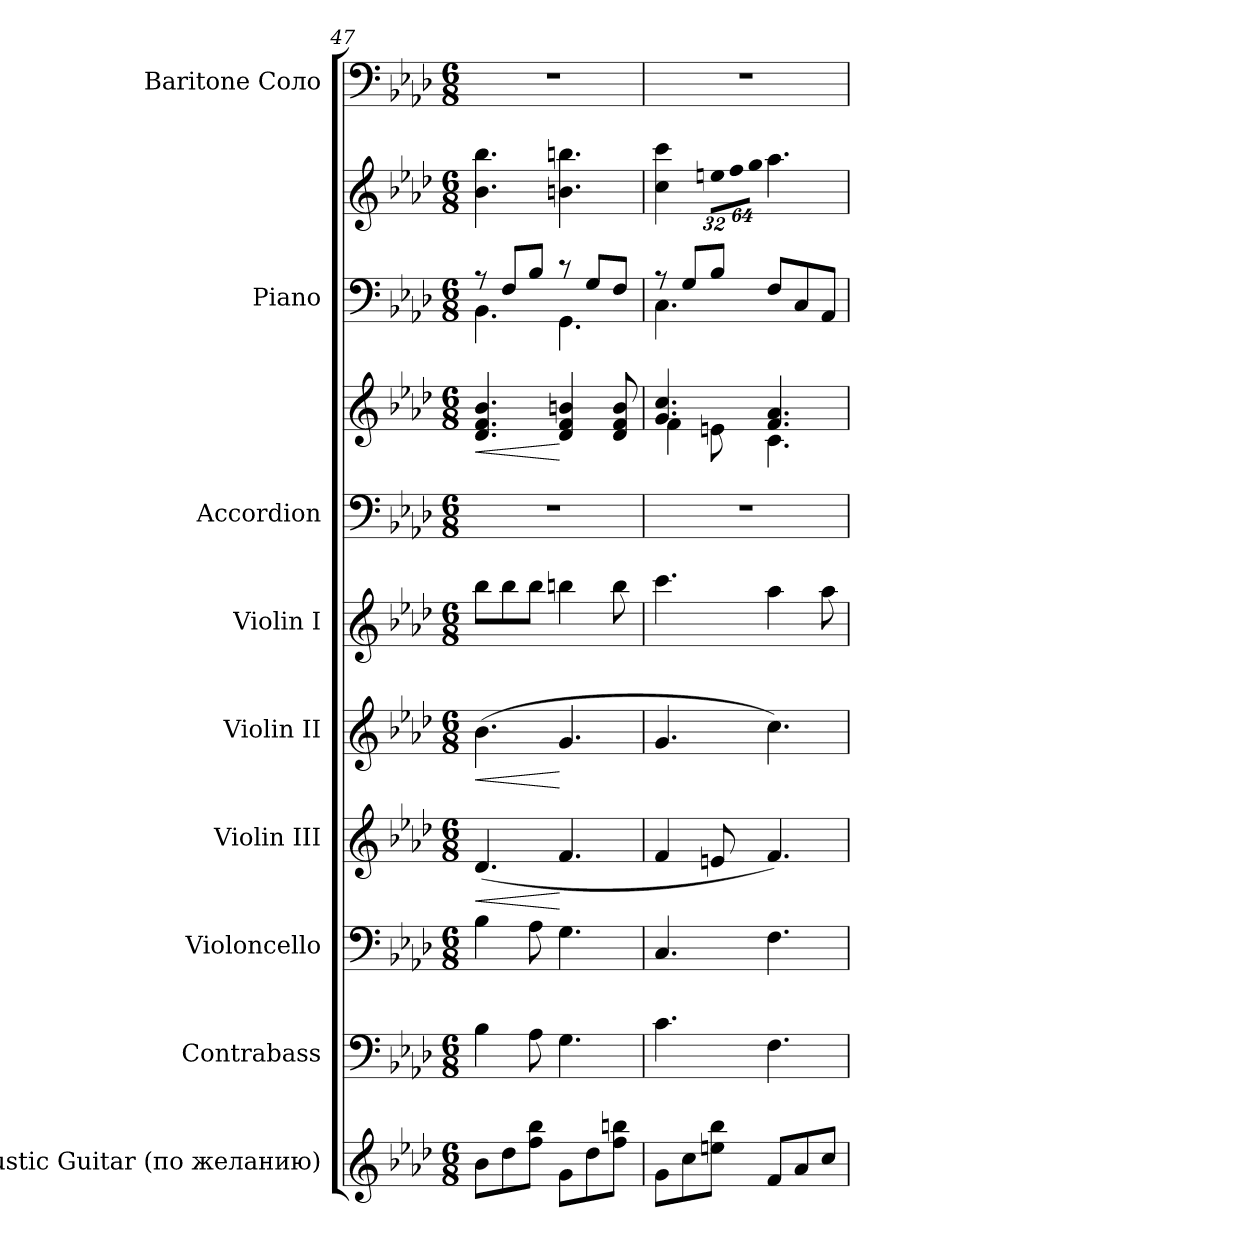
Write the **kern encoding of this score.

**kern	**kern	**kern	**kern	**dynam	**kern	**dynam	**kern	**kern	**kern	**dynam	**kern	**kern	**kern
*part9	*part8	*part7	*part6	*part6	*part5	*part5	*part4	*part3	*part3	*part3	*part2	*part2	*part1
*staff11	*staff10	*staff9	*staff8	*staff8	*staff7	*staff7	*staff6	*staff5	*staff4	*staff4/5	*staff3	*staff2	*staff1
*I"Acoustic Guitar (по желанию)	*I"Contrabass	*I"Violoncello	*I"Violin III	*	*I"Violin II	*	*I"Violin I	*I"Accordion	*	*	*I"Piano	*	*I"Baritone Соло
*I'A. Gtr.	*I'Cb.	*I'Vc.	*I'Vln. III	*	*I'Vln. II	*	*I'Vln. I	*I'Accord.	*	*	*I'Pno.	*	*I'Bar.
*clefG2	*clefF4	*clefF4	*clefG2	*	*clefG2	*	*clefG2	*clefF4	*clefG2	*	*clefF4	*clefG2	*clefF4
*ITrd7c12	*ITrd7c12	*	*	*	*	*	*	*	*	*	*	*	*
*k[b-e-a-d-]	*k[b-e-a-d-]	*k[b-e-a-d-]	*k[b-e-a-d-]	*	*k[b-e-a-d-]	*	*k[b-e-a-d-]	*k[b-e-a-d-]	*k[b-e-a-d-]	*	*k[b-e-a-d-]	*k[b-e-a-d-]	*k[b-e-a-d-]
*f:	*f:	*f:	*f:	*	*f:	*	*f:	*f:	*f:	*	*f:	*f:	*f:
*M6/8	*M6/8	*M6/8	*M6/8	*	*M6/8	*	*M6/8	*M6/8	*M6/8	*	*M6/8	*M6/8	*M6/8
=47	=47	=47	=47	=47	=47	=47	=47	=47	=47	=47	=47	=47	=47
!	!	!	!	!LO:HP:b	!	!LO:HP:b	!	!LO:N:vis=1	!	!LO:HP:b	!	!	!LO:N:vis=1
*	*	*	*	*	*	*	*	*	*	*	*^	*	*
8B-i\L	4BB-i\	4B-i\	(4.d-i/	<	(4.b-i\	<	8bb-i\L	2.r	4.d-i/ 4.fi 4.b-i	<	8r	4.BB-i\	4.b-i\ 4.bb-i	2.r
8d-i\	.	.	.	.	.	.	8bb-i\	.	.	.	8Fi/L	.	.	.
8fi\ 8b-i\J	8AA-i\	8A-i\	.	.	.	.	8bb-i\J	.	.	.	8B-i/J	.	.	.
8Gi\L	4.GGi\	4.Gi\	4.fi/	[	4.gi/	[	4bbni\	.	4d-i/ 4fi 4bni	[	8r	4.GGi\	4.bni\ 4.bbni	.
8d-i\	.	.	.	.	.	.	.	.	.	.	8Gi/L	.	.	.
8fi\ 8bni\J	.	.	.	.	.	.	8bbi\	.	8d-i/ 8fi 8bi	.	8Fi/J	.	.	.
=48	=48	=48	=48	=48	=48	=48	=48	=48	=48	=48	=48	=48	=48	=48
!	!	!	!	!	!	!	!	!LO:N:vis=1	!	!	!	!	!	!LO:N:vis=1
*	*	*	*	*	*	*	*	*	*^	*	*	*	*	*
8Gi\L	4.Ci\	4.Ci/	4fi/	.	4.gi/	.	4.ccci\	2.r	4.gi/ 4.cci	4fi\	.	8r	4.Ci\	4cci\ 4ccci	2.r
8ci\	.	.	.	.	.	.	.	.	.	.	.	8Gi/L	.	.	.
*	*	*	*	*	*	*	*	*	*	*	*	*	*	*Xbrackettup	*
!	!	!	!	!	!	!	!	!	!	!	!	!	!	!LO:N:vis=16	!
8eni\ 8b-i\J	.	.	8eni/	.	.	.	.	.	.	8eni\	.	8B-i/J	.	512%21eeni\LL	.
!	!	!	!	!	!	!	!	!	!	!	!	!	!	!LO:N:vis=16	!
.	.	.	.	.	.	.	.	.	.	.	.	.	.	1024%43ffi\	.
!	!	!	!	!	!	!	!	!	!	!	!	!	!	!LO:N:vis=16	!
.	.	.	.	.	.	.	.	.	.	.	.	.	.	1024%43ggi\JJ	.
8Fi/L	4.FFi\	4.Fi\	4.fi/)	.	4.cci\)	.	4aa-i\	.	4.fi/ 4.a-i	4.ci\	.	8Fi/L	4.ryy	4.aa-i\	.
8A-i/	.	.	.	.	.	.	.	.	.	.	.	8Ci/	.	.	.
8ci/J	.	.	.	.	.	.	8aa-i\	.	.	.	.	8AA-i/J	.	.	.
*	*	*	*	*	*	*	*	*	*v	*v	*	*	*	*	*
*	*	*	*	*	*	*	*	*	*	*	*v	*v	*	*
=	=	=	=	=	=	=	=	=	=	=	=	=	=
*-	*-	*-	*-	*-	*-	*-	*-	*-	*-	*-	*-	*-	*-
